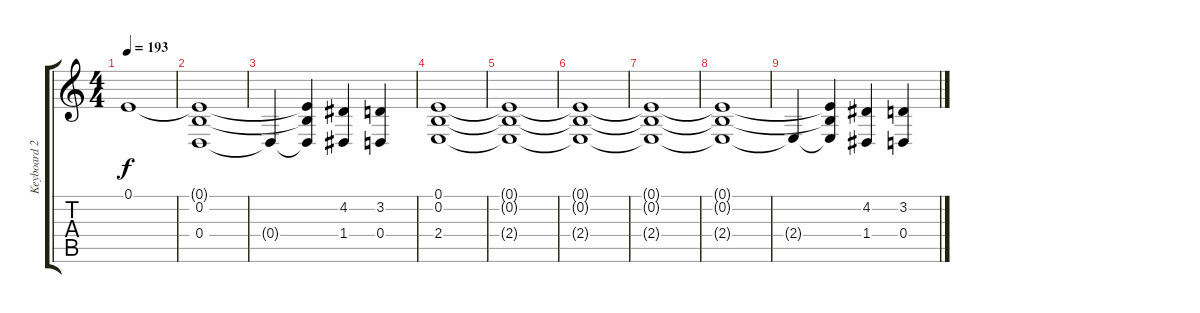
\track ("Keyboard 2" "Keyboard 2") {instrument stringensemble1}
\staff {score tabs}
\tuning (E4 B3 G3 D3 A2 E2) {hide}
\ts (4 4)
\tempo 193
\clef g2
\ks c
0.1{t}.1{dy f} |
(0.1{t} 0.2 0.4).1 |
0.4{t}.4 (0.1{t} 0.2{t} 0.4{t}).4 (4.2 1.4).4 (3.2 0.4).4 |
(0.1 0.2 2.4).1 |
(0.1{t} 0.2{t} 2.4{t}).1 |
(0.1{t} 0.2{t} 2.4{t}).1 |
(0.1{t} 0.2{t} 2.4{t}).1 |
(0.1{t} 0.2{t} 2.4{t}).1 |
2.4{t}.4 (0.1{t} 0.2{t} 2.4{t}).4 (4.2 1.4).4 (3.2 0.4).4
